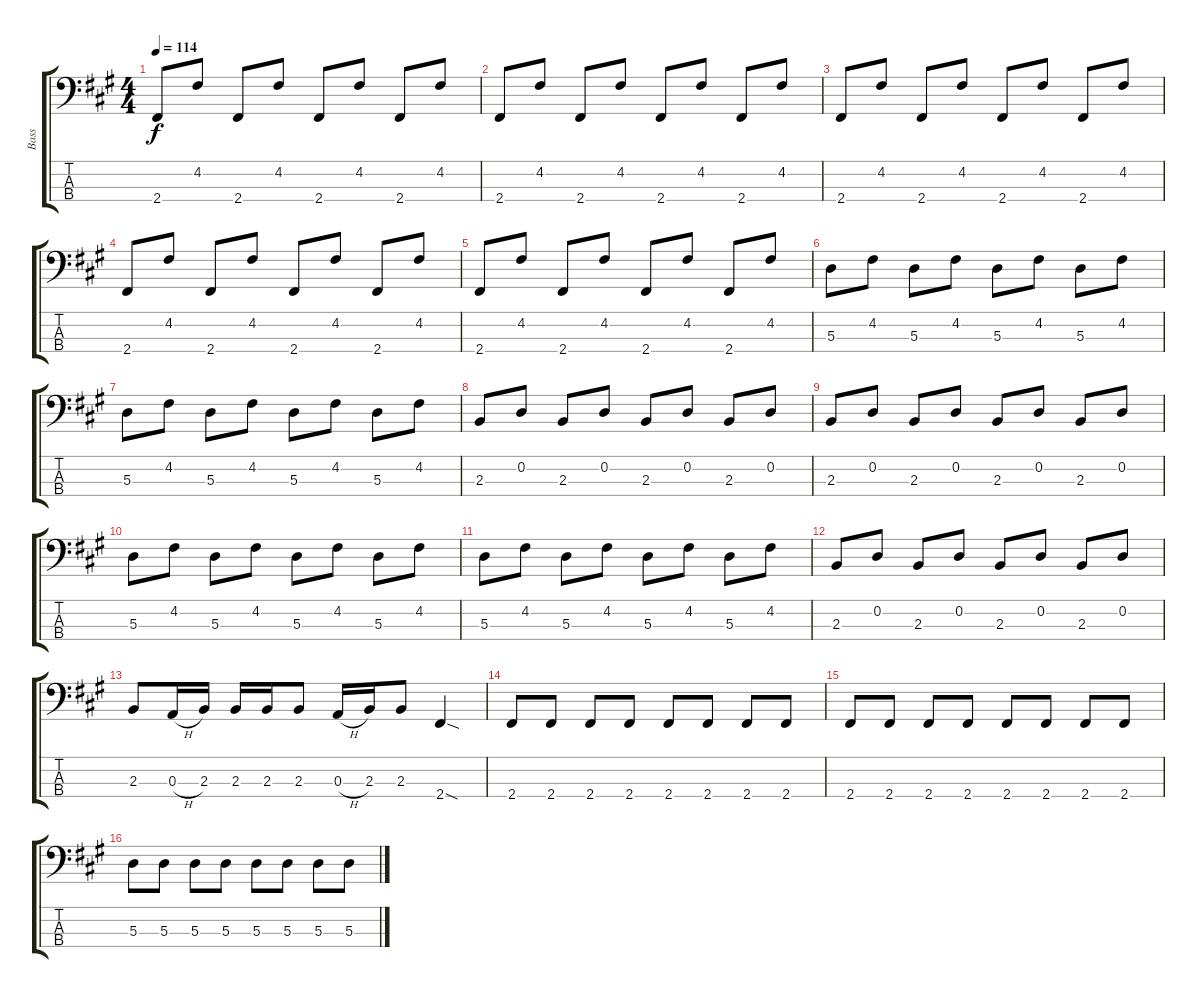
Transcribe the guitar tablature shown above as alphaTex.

\track ("Bass" "Bass") {instrument electricbassfinger}
\staff {score tabs}
\tuning (G2 D2 A1 E1) {hide}
\ts (4 4)
\tempo 114
\clef f4
\ks a
2.4.8{dy f} 4.2.8 2.4.8 4.2.8 2.4.8 4.2.8 2.4.8 4.2.8 |
2.4.8 4.2.8 2.4.8 4.2.8 2.4.8 4.2.8 2.4.8 4.2.8 |
2.4.8 4.2.8 2.4.8 4.2.8 2.4.8 4.2.8 2.4.8 4.2.8 |
2.4.8 4.2.8 2.4.8 4.2.8 2.4.8 4.2.8 2.4.8 4.2.8 |
2.4.8 4.2.8 2.4.8 4.2.8 2.4.8 4.2.8 2.4.8 4.2.8 |
5.3.8 4.2.8 5.3.8 4.2.8 5.3.8 4.2.8 5.3.8 4.2.8 |
5.3.8 4.2.8 5.3.8 4.2.8 5.3.8 4.2.8 5.3.8 4.2.8 |
2.3.8 0.2.8 2.3.8 0.2.8 2.3.8 0.2.8 2.3.8 0.2.8 |
2.3.8 0.2.8 2.3.8 0.2.8 2.3.8 0.2.8 2.3.8 0.2.8 |
5.3.8 4.2.8 5.3.8 4.2.8 5.3.8 4.2.8 5.3.8 4.2.8 |
5.3.8 4.2.8 5.3.8 4.2.8 5.3.8 4.2.8 5.3.8 4.2.8 |
2.3.8 0.2.8 2.3.8 0.2.8 2.3.8 0.2.8 2.3.8 0.2.8 |
2.3.8 0.3{h}.16 2.3.16 2.3.16 2.3.16 2.3.8 0.3{h}.16 2.3.16 2.3.8 2.4{sod}.4 |
2.4.8 2.4.8 2.4.8 2.4.8 2.4.8 2.4.8 2.4.8 2.4.8 |
2.4.8 2.4.8 2.4.8 2.4.8 2.4.8 2.4.8 2.4.8 2.4.8 |
5.3.8 5.3.8 5.3.8 5.3.8 5.3.8 5.3.8 5.3.8 5.3.8
